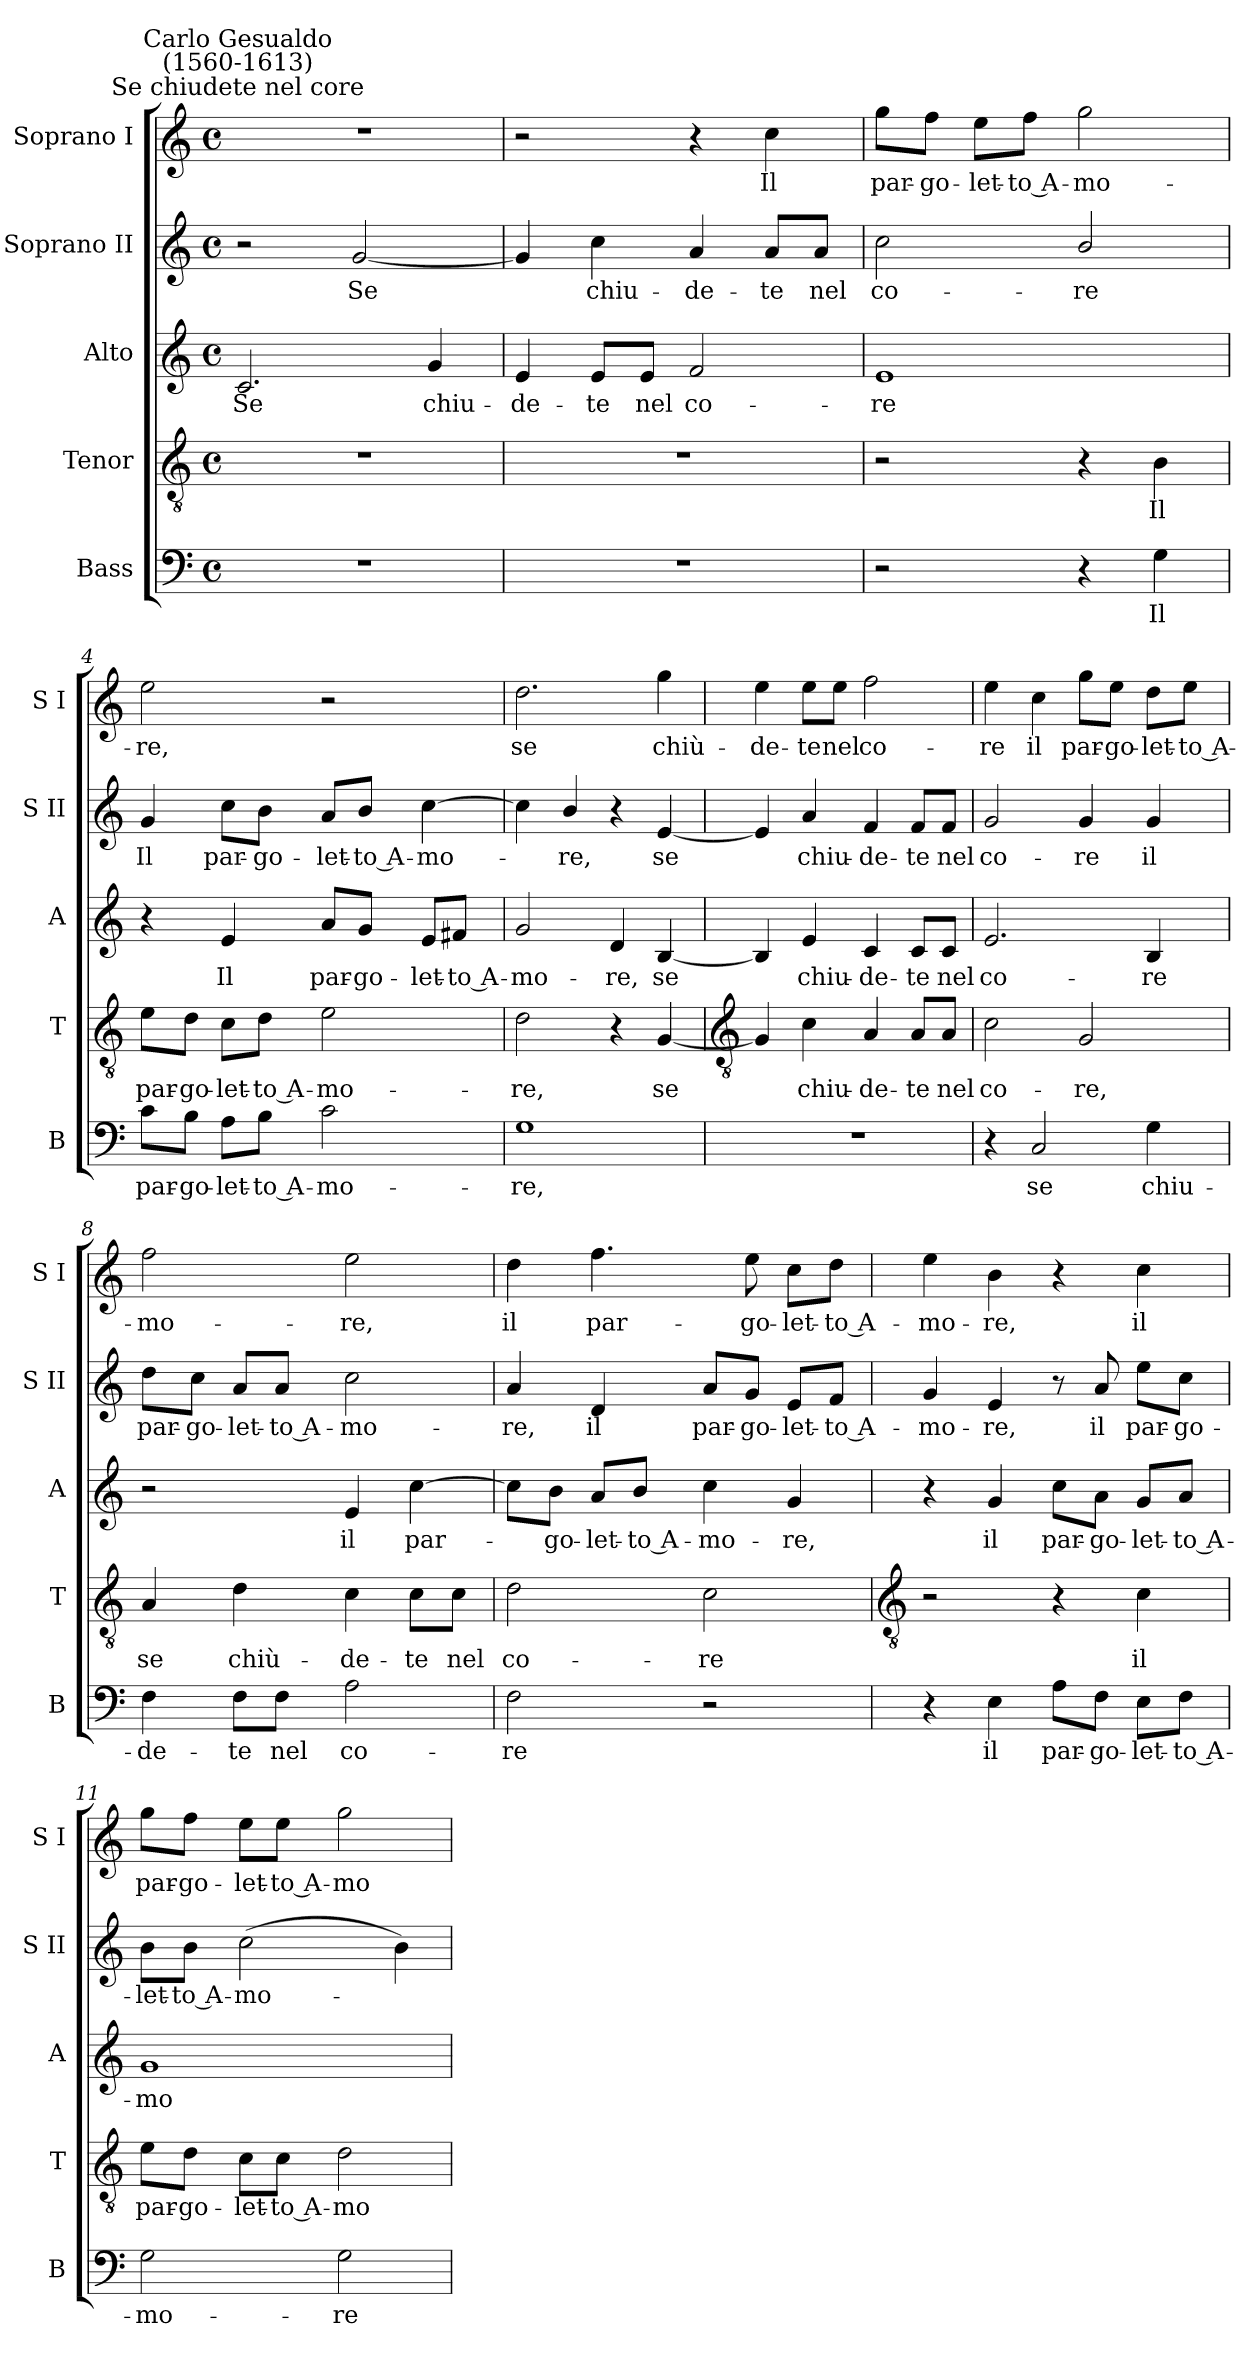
**kern	**text	**kern	**text	**kern	**text	**kern	**text	**kern	**text
*part5	*part5	*part4	*part4	*part3	*part3	*part2	*part2	*part1	*part1
*staff5	*staff5	*staff4	*staff4	*staff3	*staff3	*staff2	*staff2	*staff1	*staff1
*I"Bass	*	*I"Tenor	*	*I"Alto	*	*I"Soprano II	*	*I"Soprano I	*
*I'B	*	*I'T	*	*I'A	*	*I'S II	*	*I'S I	*
*clefF4	*	*clefGv2	*	*clefG2	*	*clefG2	*	*clefG2	*
*k[]	*	*k[]	*	*k[]	*	*k[]	*	*k[]	*
*C:	*	*C:	*	*C:	*	*C:	*	*C:	*
*M4/4	*	*M4/4	*	*M4/4	*	*M4/4	*	*M4/4	*
*met(c)	*	*met(c)	*	*met(c)	*	*met(c)	*	*met(c)	*
=1	=1	=1	=1	=1	=1	=1	=1	=1	=1
!	!	!	!	!	!	!	!	!LO:TX:a:cj:t=Se chiudete nel core	!
!	!	!	!	!	!	!	!	!LO:TX:a:cj:t=Carlo Gesualdo\n(1560-1613)	!
!	!	!	!	!	!LO:LY:b	!	!	!	!
1r	.	1r	.	2.c	Se	2r	.	1r	.
!	!	!	!	!	!	!	!LO:LY:b	!	!
.	.	.	.	.	.	[2g	Se	.	.
!	!	!	!	!	!LO:LY:b	!	!	!	!
.	.	.	.	4g	chiu-	.	.	.	.
=2	=2	=2	=2	=2	=2	=2	=2	=2	=2
!	!	!	!	!	!LO:LY:b	!	!	!	!
1r	.	1r	.	4e	-de-	4g]	.	2r	.
!	!	!	!	!	!LO:LY:b	!	!LO:LY:b	!	!
.	.	.	.	8e/L	-te	4cc	chiu-	.	.
!	!	!	!	!	!LO:LY:b	!	!	!	!
.	.	.	.	8e/J	nel	.	.	.	.
!	!	!	!	!	!LO:LY:b	!	!LO:LY:b	!	!
.	.	.	.	2f	co-	4a	-de-	4r	.
!	!	!	!	!	!	!	!LO:LY:b	!	!LO:LY:b
.	.	.	.	.	.	8a/L	-te	4cc	Il
!	!	!	!	!	!	!	!LO:LY:b	!	!
.	.	.	.	.	.	8a/J	nel	.	.
=3	=3	=3	=3	=3	=3	=3	=3	=3	=3
!	!	!	!	!	!LO:LY:b	!	!LO:LY:b	!	!LO:LY:b
2r	.	2r	.	1e	-re	2cc	co-	8gg\L	par-
!	!	!	!	!	!	!	!	!	!LO:LY:b
.	.	.	.	.	.	.	.	8ff\J	-go-
!	!	!	!	!	!	!	!	!	!LO:LY:b
.	.	.	.	.	.	.	.	8ee\L	-let-
!	!	!	!	!	!	!	!	!	!LO:LY:b
.	.	.	.	.	.	.	.	8ff\J	-to A-
!	!	!	!	!	!	!	!LO:LY:b	!	!LO:LY:b
4r	.	4r	.	.	.	2b/	-re	2gg	-mo-
!	!LO:LY:b	!	!LO:LY:b	!	!	!	!	!	!
4G	Il	4B	Il	.	.	.	.	.	.
=4	=4	=4	=4	=4	=4	=4	=4	=4	=4
!	!LO:LY:b	!	!LO:LY:b	!	!	!	!LO:LY:b	!	!LO:LY:b
8c\L	par-	8e\L	par-	4r	.	4g	Il	2ee	-re,
!	!LO:LY:b	!	!LO:LY:b	!	!	!	!	!	!
8B\J	-go-	8d\J	-go-	.	.	.	.	.	.
!	!LO:LY:b	!	!LO:LY:b	!	!LO:LY:b	!	!LO:LY:b	!	!
8A\L	-let-	8c\L	-let-	4e	Il	8cc\L	par-	.	.
!	!LO:LY:b	!	!LO:LY:b	!	!	!	!LO:LY:b	!	!
8B\J	-to A-	8d\J	-to A-	.	.	8b\J	-go-	.	.
!	!LO:LY:b	!	!LO:LY:b	!	!LO:LY:b	!	!LO:LY:b	!	!
2c	-mo-	2e	-mo-	8a/L	par-	8a/L	-let-	2r	.
!	!	!	!	!	!LO:LY:b	!	!LO:LY:b	!	!
.	.	.	.	8g/J	-go-	8b/J	-to A-	.	.
!	!	!	!	!	!LO:LY:b	!	!LO:LY:b	!	!
.	.	.	.	8e/L	-let-	[4cc	-mo-	.	.
!	!	!	!	!	!LO:LY:b	!	!	!	!
.	.	.	.	8f#X/J	-to A-	.	.	.	.
=5	=5	=5	=5	=5	=5	=5	=5	=5	=5
!	!LO:LY:b	!	!LO:LY:b	!	!LO:LY:b	!	!	!	!LO:LY:b
1G	-re,	2d	-re,	2g	-mo-	4cc]	.	2.dd	se
!	!	!	!	!	!	!	!LO:LY:b	!	!
.	.	.	.	.	.	4b/	re,	.	.
!	!	!	!	!	!LO:LY:b	!	!	!	!
.	.	4r	.	4d	-re,	4r	.	.	.
!	!	!	!LO:LY:b	!	!LO:LY:b	!	!LO:LY:b	!	!LO:LY:b
.	.	[4G	se	[4B	se	[4e	se	4gg	chiù-
!!LO:LB:g=z
=6	=6	=6	=6	=6	=6	=6	=6	=6	=6
*	*	*clefGv2	*	*	*	*	*	*	*
!	!	!	!	!	!	!	!	!	!LO:LY:b
1r	.	4G]	.	4B]	.	4e]	.	4ee	-de-
!	!	!	!LO:LY:b	!	!LO:LY:b	!	!LO:LY:b	!	!LO:LY:b
.	.	4c	chiu-	4e	chiu-	4a	chiu-	8ee\L	-te
!	!	!	!	!	!	!	!	!	!LO:LY:b
.	.	.	.	.	.	.	.	8ee\J	nel
!	!	!	!LO:LY:b	!	!LO:LY:b	!	!LO:LY:b	!	!LO:LY:b
.	.	4A	-de-	4c	-de-	4f	-de-	2ff	co-
!	!	!	!LO:LY:b	!	!LO:LY:b	!	!LO:LY:b	!	!
.	.	8A/L	-te	8c/L	-te	8f/L	-te	.	.
!	!	!	!LO:LY:b	!	!LO:LY:b	!	!LO:LY:b	!	!
.	.	8A/J	nel	8c/J	nel	8f/J	nel	.	.
=7	=7	=7	=7	=7	=7	=7	=7	=7	=7
!	!	!	!LO:LY:b	!	!LO:LY:b	!	!LO:LY:b	!	!LO:LY:b
4r	.	2c	co-	2.e	co-	2g	co-	4ee	-re
!	!LO:LY:b	!	!	!	!	!	!	!	!LO:LY:b
2C	se	.	.	.	.	.	.	4cc	il
!	!	!	!LO:LY:b	!	!	!	!LO:LY:b	!	!LO:LY:b
.	.	2G	-re,	.	.	4g	-re	8gg\L	par-
!	!	!	!	!	!	!	!	!	!LO:LY:b
.	.	.	.	.	.	.	.	8ee\J	-go-
!	!LO:LY:b	!	!	!	!LO:LY:b	!	!LO:LY:b	!	!LO:LY:b
4G	chiu-	.	.	4B	-re	4g	il	8dd\L	-let-
!	!	!	!	!	!	!	!	!	!LO:LY:b
.	.	.	.	.	.	.	.	8ee\J	-to A-
=8	=8	=8	=8	=8	=8	=8	=8	=8	=8
!	!LO:LY:b	!	!LO:LY:b	!	!	!	!LO:LY:b	!	!LO:LY:b
4F	-de-	4A	se	2r	.	8dd\L	par-	2ff	-mo-
!	!	!	!	!	!	!	!LO:LY:b	!	!
.	.	.	.	.	.	8cc\J	-go-	.	.
!	!LO:LY:b	!	!LO:LY:b	!	!	!	!LO:LY:b	!	!
8F\L	-te	4d	chiù-	.	.	8a/L	-let-	.	.
!	!LO:LY:b	!	!	!	!	!	!LO:LY:b	!	!
8F\J	nel	.	.	.	.	8a/J	-to A-	.	.
!	!LO:LY:b	!	!LO:LY:b	!	!LO:LY:b	!	!LO:LY:b	!	!LO:LY:b
2A	co-	4c	-de-	4e	il	2cc	-mo-	2ee	-re,
!	!	!	!LO:LY:b	!	!LO:LY:b	!	!	!	!
.	.	8c\L	-te	[4cc	par-	.	.	.	.
!	!	!	!LO:LY:b	!	!	!	!	!	!
.	.	8c\J	nel	.	.	.	.	.	.
=9	=9	=9	=9	=9	=9	=9	=9	=9	=9
!	!LO:LY:b	!	!LO:LY:b	!	!	!	!LO:LY:b	!	!LO:LY:b
2F	-re	2d	co-	8cc\L]	.	4a	-re,	4dd	il
!	!	!	!	!	!LO:LY:b	!	!	!	!
.	.	.	.	8b\J	go-	.	.	.	.
!	!	!	!	!	!LO:LY:b	!	!LO:LY:b	!	!LO:LY:b
.	.	.	.	8a/L	-let-	4d	il	4.ff	par-
!	!	!	!	!	!LO:LY:b	!	!	!	!
.	.	.	.	8b/J	-to A-	.	.	.	.
!	!	!	!LO:LY:b	!	!LO:LY:b	!	!LO:LY:b	!	!
2r	.	2c	-re	4cc	-mo-	8a/L	par-	.	.
!	!	!	!	!	!	!	!LO:LY:b	!	!LO:LY:b
.	.	.	.	.	.	8g/J	-go-	8ee	-go-
!	!	!	!	!	!LO:LY:b	!	!LO:LY:b	!	!LO:LY:b
.	.	.	.	4g	-re,	8e/L	-let-	8cc\L	-let-
!	!	!	!	!	!	!	!LO:LY:b	!	!LO:LY:b
.	.	.	.	.	.	8f/J	-to A-	8dd\J	-to A-
!!LO:LB:g=z
=10	=10	=10	=10	=10	=10	=10	=10	=10	=10
*	*	*clefGv2	*	*	*	*	*	*	*
!	!	!	!	!	!	!	!LO:LY:b	!	!LO:LY:b
4r	.	2r	.	4r	.	4g	-mo-	4ee	-mo-
!	!LO:LY:b	!	!	!	!LO:LY:b	!	!LO:LY:b	!	!LO:LY:b
4E	il	.	.	4g	il	4e	-re,	4b	-re,
!	!LO:LY:b	!	!	!	!LO:LY:b	!	!	!	!
8A\L	par-	4r	.	8cc\L	par-	8r	.	4r	.
!	!LO:LY:b	!	!	!	!LO:LY:b	!	!LO:LY:b	!	!
8F\J	-go-	.	.	8a\J	-go-	8a	il	.	.
!	!LO:LY:b	!	!LO:LY:b	!	!LO:LY:b	!	!LO:LY:b	!	!LO:LY:b
8E\L	-let-	4c	il	8g/L	-let-	8ee\L	par-	4cc	il
!	!LO:LY:b	!	!	!	!LO:LY:b	!	!LO:LY:b	!	!
8F\J	-to A-	.	.	8a/J	-to A-	8cc\J	-go-	.	.
=11	=11	=11	=11	=11	=11	=11	=11	=11	=11
!	!LO:LY:b	!	!LO:LY:b	!	!LO:LY:b	!	!LO:LY:b	!	!LO:LY:b
2G	-mo-	8e\L	par-	1g	-mo-	8b\L	-let-	8gg\L	par-
!	!	!	!LO:LY:b	!	!	!	!LO:LY:b	!	!LO:LY:b
.	.	8d\J	-go-	.	.	8b\J	-to A-	8ff\J	-go-
!	!	!	!LO:LY:b	!	!	!	!LO:LY:b	!	!LO:LY:b
.	.	8c\L	-let-	.	.	(>2cc	-mo-	8ee\L	-let-
!	!	!	!LO:LY:b	!	!	!	!	!	!LO:LY:b
.	.	8c\J	-to A-	.	.	.	.	8ee\J	-to A-
!	!LO:LY:b	!	!LO:LY:b	!	!	!	!	!	!LO:LY:b
2G	-re	2d	-mo-	.	.	.	.	2gg	-mo-
.	.	.	.	.	.	4b)	.	.	.
=	=	=	=	=	=	=	=	=	=
*-	*-	*-	*-	*-	*-	*-	*-	*-	*-
